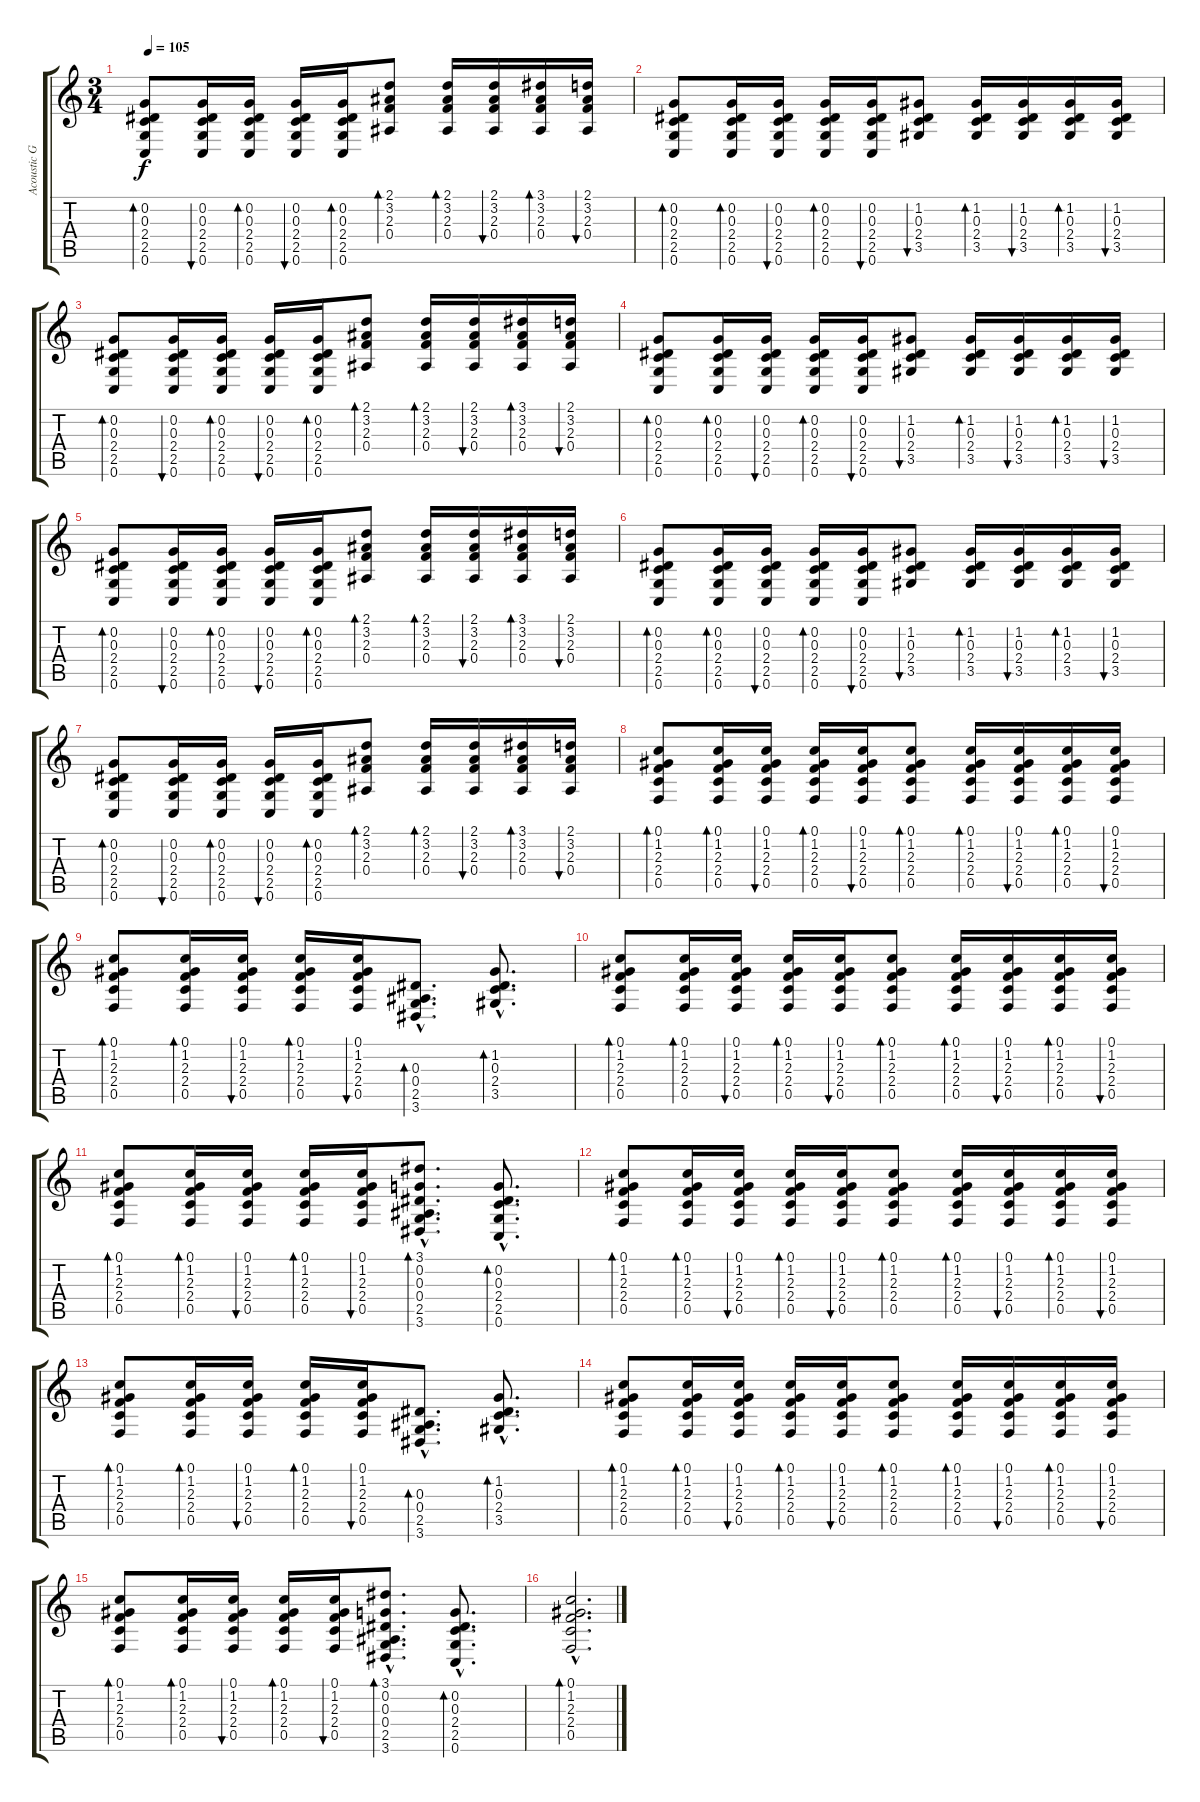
\track ("Acoustic Guitar" "Acoustic G") {instrument acousticguitarsteel}
\staff {score tabs}
\tuning (C4 G3 Eb3 Bb2 F2 C2) {hide}
\ts (3 4)
\tempo 105
\clef g2
\ks c
(0.2 0.3 2.4 2.5 0.6).8{bd 30 dy f} (0.2 0.3 2.4 2.5 0.6).16{bu 30} (0.2 0.3 2.4 2.5 0.6).16{bd 30} (0.2 0.3 2.4 2.5 0.6).16{bu 30} (0.2 0.3 2.4 2.5 0.6).16{bd 30} (2.1 3.2 2.3 0.4).8{bd 30} (2.1 3.2 2.3 0.4).16{bd 30} (2.1 3.2 2.3 0.4).16{bu 30} (3.1 3.2 2.3 0.4).16{bd 30} (2.1 3.2 2.3 0.4).16{bu 30} |
(0.2 0.3 2.4 2.5 0.6).8{bd 30} (0.2 0.3 2.4 2.5 0.6).16{bd 30} (0.2 0.3 2.4 2.5 0.6).16{bu 30} (0.2 0.3 2.4 2.5 0.6).16{bd 30} (0.2 0.3 2.4 2.5 0.6).16{bu 30} (1.2 0.3 2.4 3.5).8{bu 30} (1.2 0.3 2.4 3.5).16{bd 30} (1.2 0.3 2.4 3.5).16{bu 30} (1.2 0.3 2.4 3.5).16{bd 30} (1.2 0.3 2.4 3.5).16{bu 30} |
(0.2 0.3 2.4 2.5 0.6).8{bd 30} (0.2 0.3 2.4 2.5 0.6).16{bu 30} (0.2 0.3 2.4 2.5 0.6).16{bd 30} (0.2 0.3 2.4 2.5 0.6).16{bu 30} (0.2 0.3 2.4 2.5 0.6).16{bd 30} (2.1 3.2 2.3 0.4).8{bd 30} (2.1 3.2 2.3 0.4).16{bd 30} (2.1 3.2 2.3 0.4).16{bu 30} (3.1 3.2 2.3 0.4).16{bd 30} (2.1 3.2 2.3 0.4).16{bu 30} |
(0.2 0.3 2.4 2.5 0.6).8{bd 30} (0.2 0.3 2.4 2.5 0.6).16{bd 30} (0.2 0.3 2.4 2.5 0.6).16{bu 30} (0.2 0.3 2.4 2.5 0.6).16{bd 30} (0.2 0.3 2.4 2.5 0.6).16{bu 30} (1.2 0.3 2.4 3.5).8{bu 30} (1.2 0.3 2.4 3.5).16{bd 30} (1.2 0.3 2.4 3.5).16{bu 30} (1.2 0.3 2.4 3.5).16{bd 30} (1.2 0.3 2.4 3.5).16{bu 30} |
(0.2 0.3 2.4 2.5 0.6).8{bd 30} (0.2 0.3 2.4 2.5 0.6).16{bu 30} (0.2 0.3 2.4 2.5 0.6).16{bd 30} (0.2 0.3 2.4 2.5 0.6).16{bu 30} (0.2 0.3 2.4 2.5 0.6).16{bd 30} (2.1 3.2 2.3 0.4).8{bd 30} (2.1 3.2 2.3 0.4).16{bd 30} (2.1 3.2 2.3 0.4).16{bu 30} (3.1 3.2 2.3 0.4).16{bd 30} (2.1 3.2 2.3 0.4).16{bu 30} |
(0.2 0.3 2.4 2.5 0.6).8{bd 30} (0.2 0.3 2.4 2.5 0.6).16{bd 30} (0.2 0.3 2.4 2.5 0.6).16{bu 30} (0.2 0.3 2.4 2.5 0.6).16{bd 30} (0.2 0.3 2.4 2.5 0.6).16{bu 30} (1.2 0.3 2.4 3.5).8{bu 30} (1.2 0.3 2.4 3.5).16{bd 30} (1.2 0.3 2.4 3.5).16{bu 30} (1.2 0.3 2.4 3.5).16{bd 30} (1.2 0.3 2.4 3.5).16{bu 30} |
(0.2 0.3 2.4 2.5 0.6).8{bd 30} (0.2 0.3 2.4 2.5 0.6).16{bu 30} (0.2 0.3 2.4 2.5 0.6).16{bd 30} (0.2 0.3 2.4 2.5 0.6).16{bu 30} (0.2 0.3 2.4 2.5 0.6).16{bd 30} (2.1 3.2 2.3 0.4).8{bd 30} (2.1 3.2 2.3 0.4).16{bd 30} (2.1 3.2 2.3 0.4).16{bu 30} (3.1 3.2 2.3 0.4).16{bd 30} (2.1 3.2 2.3 0.4).16{bu 30} |
(0.1 1.2 2.3 2.4 0.5).8{bd 30} (0.1 1.2 2.3 2.4 0.5).16{bd 30} (0.1 1.2 2.3 2.4 0.5).16{bu 30} (0.1 1.2 2.3 2.4 0.5).16{bd 30} (0.1 1.2 2.3 2.4 0.5).16{bu 30} (0.1 1.2 2.3 2.4 0.5).8{bd 30} (0.1 1.2 2.3 2.4 0.5).16{bd 30} (0.1 1.2 2.3 2.4 0.5).16{bu 30} (0.1 1.2 2.3 2.4 0.5).16{bd 30} (0.1 1.2 2.3 2.4 0.5).16{bu 30} |
(0.1 1.2 2.3 2.4 0.5).8{bd 30} (0.1 1.2 2.3 2.4 0.5).16{bd 30} (0.1 1.2 2.3 2.4 0.5).16{bu 30} (0.1 1.2 2.3 2.4 0.5).16{bd 30} (0.1 1.2 2.3 2.4 0.5).16{bu 30} (0.3{hac} 0.4{hac} 2.5{hac} 3.6{hac}).8{d bd 30} (1.2{hac} 0.3{hac} 2.4{hac} 3.5{hac}).8{d bd 30} |
(0.1 1.2 2.3 2.4 0.5).8{bd 30} (0.1 1.2 2.3 2.4 0.5).16{bd 30} (0.1 1.2 2.3 2.4 0.5).16{bu 30} (0.1 1.2 2.3 2.4 0.5).16{bd 30} (0.1 1.2 2.3 2.4 0.5).16{bu 30} (0.1 1.2 2.3 2.4 0.5).8{bd 30} (0.1 1.2 2.3 2.4 0.5).16{bd 30} (0.1 1.2 2.3 2.4 0.5).16{bu 30} (0.1 1.2 2.3 2.4 0.5).16{bd 30} (0.1 1.2 2.3 2.4 0.5).16{bu 30} |
(0.1 1.2 2.3 2.4 0.5).8{bd 30} (0.1 1.2 2.3 2.4 0.5).16{bd 30} (0.1 1.2 2.3 2.4 0.5).16{bu 30} (0.1 1.2 2.3 2.4 0.5).16{bd 30} (0.1 1.2 2.3 2.4 0.5).16{bu 30} (3.1{hac} 0.2{hac} 0.3{hac} 0.4{hac} 2.5{hac} 3.6{hac}).8{d bd 30} (0.2{hac} 0.3{hac} 2.4{hac} 2.5{hac} 0.6{hac}).8{d bd 30} |
(0.1 1.2 2.3 2.4 0.5).8{bd 30} (0.1 1.2 2.3 2.4 0.5).16{bd 30} (0.1 1.2 2.3 2.4 0.5).16{bu 30} (0.1 1.2 2.3 2.4 0.5).16{bd 30} (0.1 1.2 2.3 2.4 0.5).16{bu 30} (0.1 1.2 2.3 2.4 0.5).8{bd 30} (0.1 1.2 2.3 2.4 0.5).16{bd 30} (0.1 1.2 2.3 2.4 0.5).16{bu 30} (0.1 1.2 2.3 2.4 0.5).16{bd 30} (0.1 1.2 2.3 2.4 0.5).16{bu 30} |
(0.1 1.2 2.3 2.4 0.5).8{bd 30} (0.1 1.2 2.3 2.4 0.5).16{bd 30} (0.1 1.2 2.3 2.4 0.5).16{bu 30} (0.1 1.2 2.3 2.4 0.5).16{bd 30} (0.1 1.2 2.3 2.4 0.5).16{bu 30} (0.3{hac} 0.4{hac} 2.5{hac} 3.6{hac}).8{d bd 30} (1.2{hac} 0.3{hac} 2.4{hac} 3.5{hac}).8{d bd 30} |
(0.1 1.2 2.3 2.4 0.5).8{bd 30} (0.1 1.2 2.3 2.4 0.5).16{bd 30} (0.1 1.2 2.3 2.4 0.5).16{bu 30} (0.1 1.2 2.3 2.4 0.5).16{bd 30} (0.1 1.2 2.3 2.4 0.5).16{bu 30} (0.1 1.2 2.3 2.4 0.5).8{bd 30} (0.1 1.2 2.3 2.4 0.5).16{bd 30} (0.1 1.2 2.3 2.4 0.5).16{bu 30} (0.1 1.2 2.3 2.4 0.5).16{bd 30} (0.1 1.2 2.3 2.4 0.5).16{bu 30} |
(0.1 1.2 2.3 2.4 0.5).8{bd 30} (0.1 1.2 2.3 2.4 0.5).16{bd 30} (0.1 1.2 2.3 2.4 0.5).16{bu 30} (0.1 1.2 2.3 2.4 0.5).16{bd 30} (0.1 1.2 2.3 2.4 0.5).16{bu 30} (3.1{hac} 0.2{hac} 0.3{hac} 0.4{hac} 2.5{hac} 3.6{hac}).8{d bd 30} (0.2{hac} 0.3{hac} 2.4{hac} 2.5{hac} 0.6{hac}).8{d bd 30} |
(0.1{hac} 1.2{hac} 2.3{hac} 2.4{hac} 0.5{hac}).2{d bd 30}
